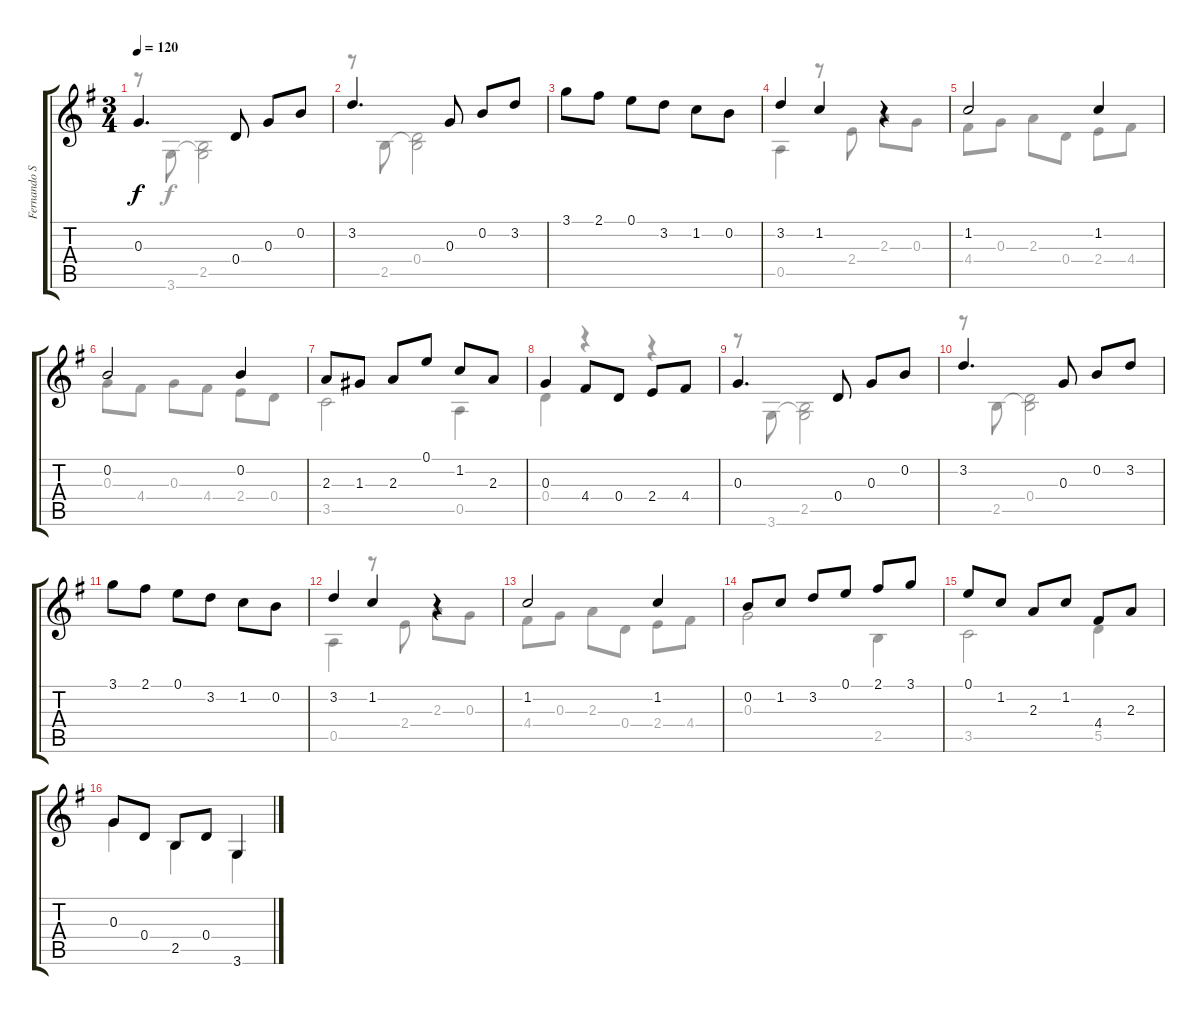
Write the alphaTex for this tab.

\track ("Fernando Sor" "Fernando S") {instrument acousticguitarnylon}
\staff {score tabs}
\tuning (E4 B3 G3 D3 A2 E2) {hide}
\voice
\ts (3 4)
\tempo 120
\clef g2
\ks g
0.3.4{d dy f instrument acousticguitarnylon} 0.4.8 0.3.8 0.2.8 |
3.2.4{d} 0.3.8 0.2.8 3.2.8 |
3.1.8 2.1.8 0.1.8 3.2.8 1.2.8 0.2.8 |
3.2.4 1.2.4 r.4 |
1.2.2 1.2.4 |
0.2.2 0.2.4 |
2.3.8 1.3.8 2.3.8 0.1.8 1.2.8 2.3.8 |
0.3.4 4.4.8 0.4.8 2.4.8 4.4.8 |
0.3.4{d} 0.4.8 0.3.8 0.2.8 |
3.2.4{d} 0.3.8 0.2.8 3.2.8 |
3.1.8 2.1.8 0.1.8 3.2.8 1.2.8 0.2.8 |
3.2.4 1.2.4 r.4 |
1.2.2 1.2.4 |
0.2.8 1.2.8 3.2.8 0.1.8 2.1.8 3.1.8 |
0.1.8 1.2.8 2.3.8 1.2.8 4.4.8 2.3.8 |
0.3.8 0.4.8 2.5.8 0.4.8 3.6.4
\voice
\clef g2
\ottava regular
\simile none
\ks g
r.8{dy f} 3.6.8 (2.5 3.6{t}).2 |
r.8 2.5.8 (0.4 2.5{t}).2 |
|
0.5.4 r.8 2.4.8 2.3.8 0.3.8 |
4.4.8 0.3.8 2.3.8 0.4.8 2.4.8 4.4.8 |
0.3.8 4.4.8 0.3.8 4.4.8 2.4.8 0.4.8 |
3.5.2 0.5.4 |
0.4.4 r.4 r.4 |
r.8 3.6.8 (2.5 3.6{t}).2 |
r.8 2.5.8 (0.4 2.5{t}).2 |
|
0.5.4 r.8 2.4.8 2.3.8 0.3.8 |
4.4.8 0.3.8 2.3.8 0.4.8 2.4.8 4.4.8 |
0.3.2 2.5.4 |
3.5.2 5.5.4 |
0.3.4 2.5.4 3.6.4
